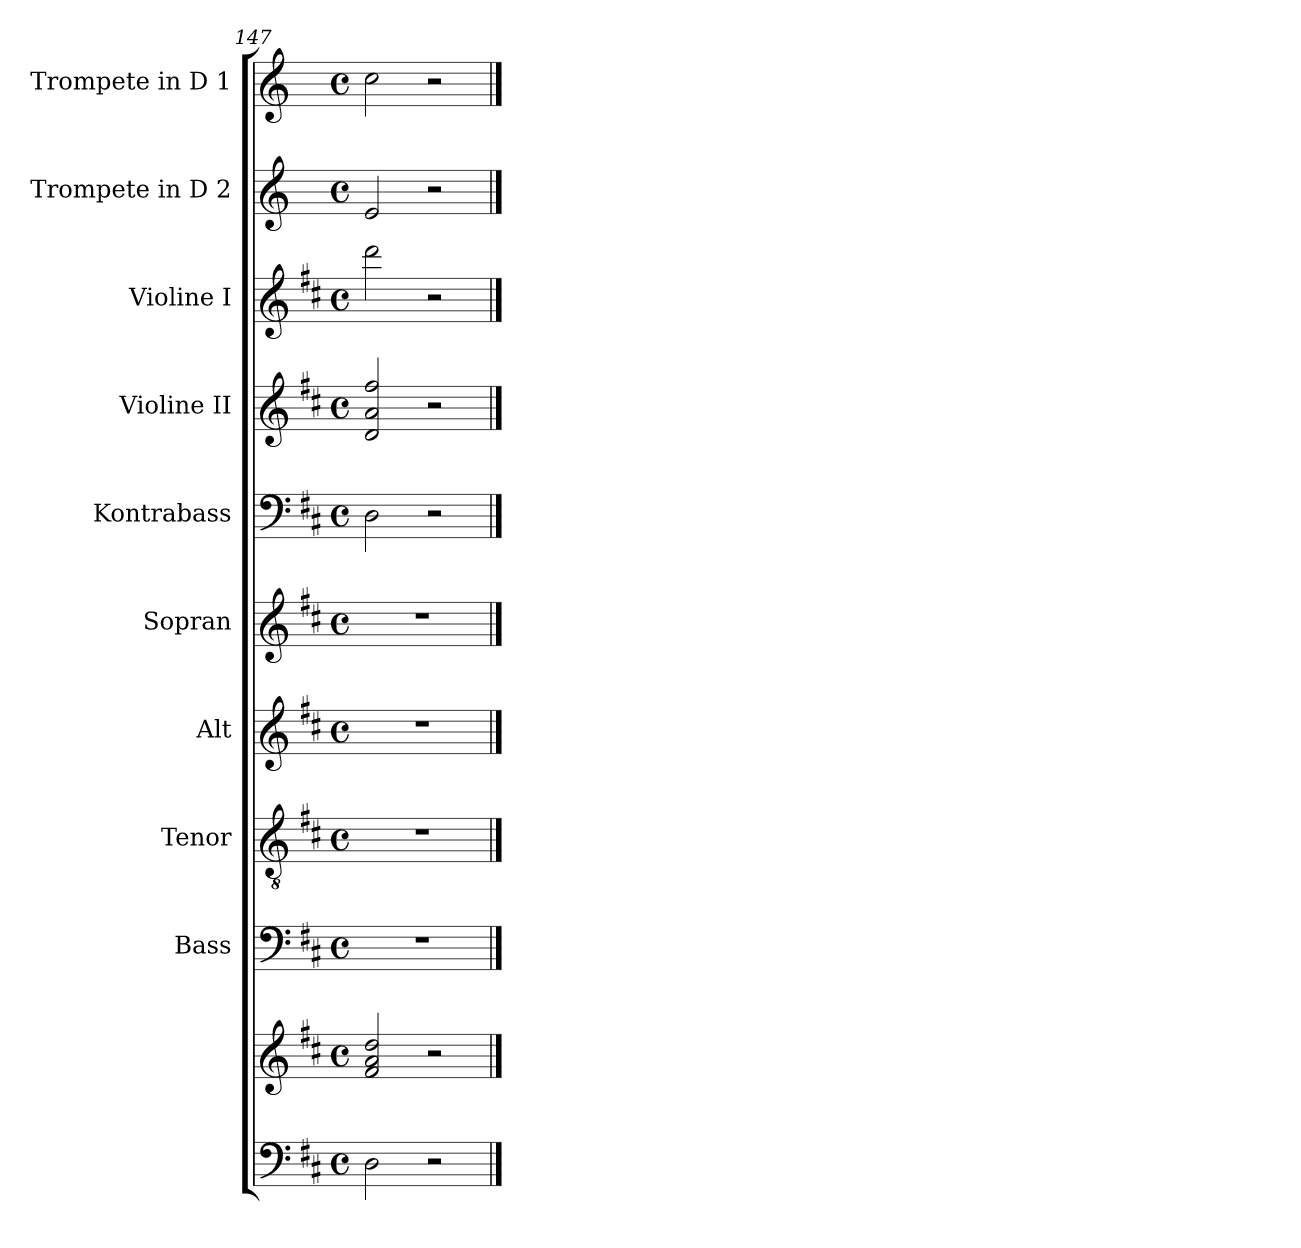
**kern	**kern	**kern	**kern	**kern	**kern	**kern	**kern	**kern	**kern	**kern
*part10	*part10	*part9	*part8	*part7	*part6	*part5	*part4	*part3	*part2	*part1
*staff11	*staff10	*staff9	*staff8	*staff7	*staff6	*staff5	*staff4	*staff3	*staff2	*staff1
*	*	*I"Bass	*I"Tenor	*I"Alt	*I"Sopran	*I"Kontrabass	*I"Violine II	*I"Violine I	*I"Trompete in D 2	*I"Trompete in D 1
*	*	*I'B.	*I'T.	*I'A.	*I'S.	*I'Kb.	*I'Vl. II	*I'Vl. I	*I'Trp. D 2	*I'Trp. D 1
*clefF4	*clefG2	*clefF4	*clefGv2	*clefG2	*clefG2	*clefF4	*clefG2	*clefG2	*clefG2	*clefG2
*	*	*	*	*	*	*ITrd7c12	*	*	*ITrd-1c-2	*ITrd-1c-2
*k[f#c#]	*k[f#c#]	*k[f#c#]	*k[f#c#]	*k[f#c#]	*k[f#c#]	*k[f#c#]	*k[f#c#]	*k[f#c#]	*k[f#c#]	*k[f#c#]
*D:	*D:	*D:	*D:	*D:	*D:	*D:	*D:	*D:	*D:	*D:
*M4/4	*M4/4	*M4/4	*M4/4	*M4/4	*M4/4	*M4/4	*M4/4	*M4/4	*M4/4	*M4/4
*met(c)	*met(c)	*met(c)	*met(c)	*met(c)	*met(c)	*met(c)	*met(c)	*met(c)	*met(c)	*met(c)
=147	=147	=147	=147	=147	=147	=147	=147	=147	=147	=147
2D\	2f#/ 2a/ 2dd/	1r	1r	1r	1r	2DD\	2d/ 2a/ 2ff#/	2ddd\	2f#/	2dd\
2r	2r	.	.	.	.	2r	2r	2r	2r	2r
==	==	==	==	==	==	==	==	==	==	==
*-	*-	*-	*-	*-	*-	*-	*-	*-	*-	*-
